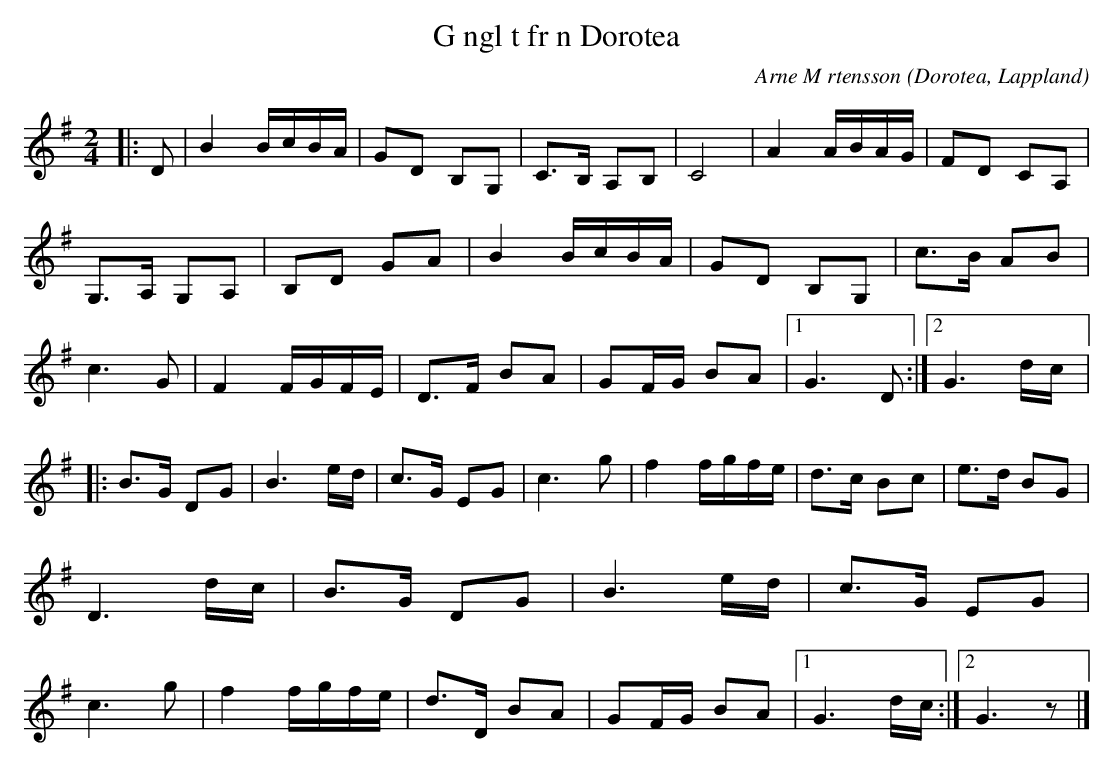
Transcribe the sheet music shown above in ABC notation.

X:1
T:G ngl t fr n Dorotea
O:Dorotea, Lappland
C:Arne M rtensson
M:2/4
L:1/16
K:G
|: D2 | B4 BcBA | G2D2 B,2G,2 | C3B, A,2B,2| C8 | A4 ABAG | F2D2 C2A,2 | G,3A, G,2A,2 | B,2D2 G2A2 | B4 BcBA | G2D2 B,2G,2 | c3B A2B2 | c6 G2 | F4 FGFE | D3F B2A2| G2FG B2A2 |1 G6 D2:|2 G6 dc |: B3G D2G2 | B6 ed | c3G E2G2 | c6 g2 | f4 fgfe | d3c B2c2 | e3d B2G2 | D6 dc | B3G D2G2 | B6 ed | c3G E2G2 | c6 g2 | f4 fgfe | d3D B2A2 | G2FG B2A2 |1 G6 dc :|2 G6 z2 |]
